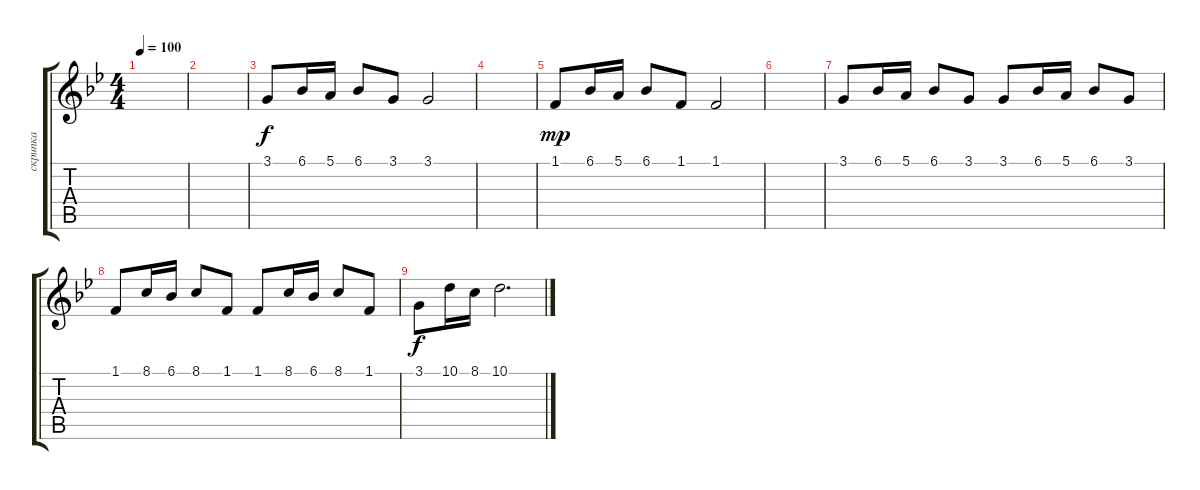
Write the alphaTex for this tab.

\track ("скрипка" "скрипка") {instrument viola}
\staff {score tabs}
\tuning (E4 B3 G3 D3 A2 E2) {hide}
\ts (4 4)
\tempo 100
\clef g2
\ks gminor
|
|
3.1.8 6.1.16 5.1.16 6.1.8 3.1.8 3.1.2 |
|
1.1.8{dy mp} 6.1.16 5.1.16 6.1.8 1.1.8 1.1.2 |
|
3.1.8 6.1.16 5.1.16 6.1.8 3.1.8 3.1.8 6.1.16 5.1.16 6.1.8 3.1.8 |
1.1.8 8.1.16 6.1.16 8.1.8 1.1.8 1.1.8 8.1.16 6.1.16 8.1.8 1.1.8 |
3.1.8{dy f} 10.1.16 8.1.16 10.1.2{d}
